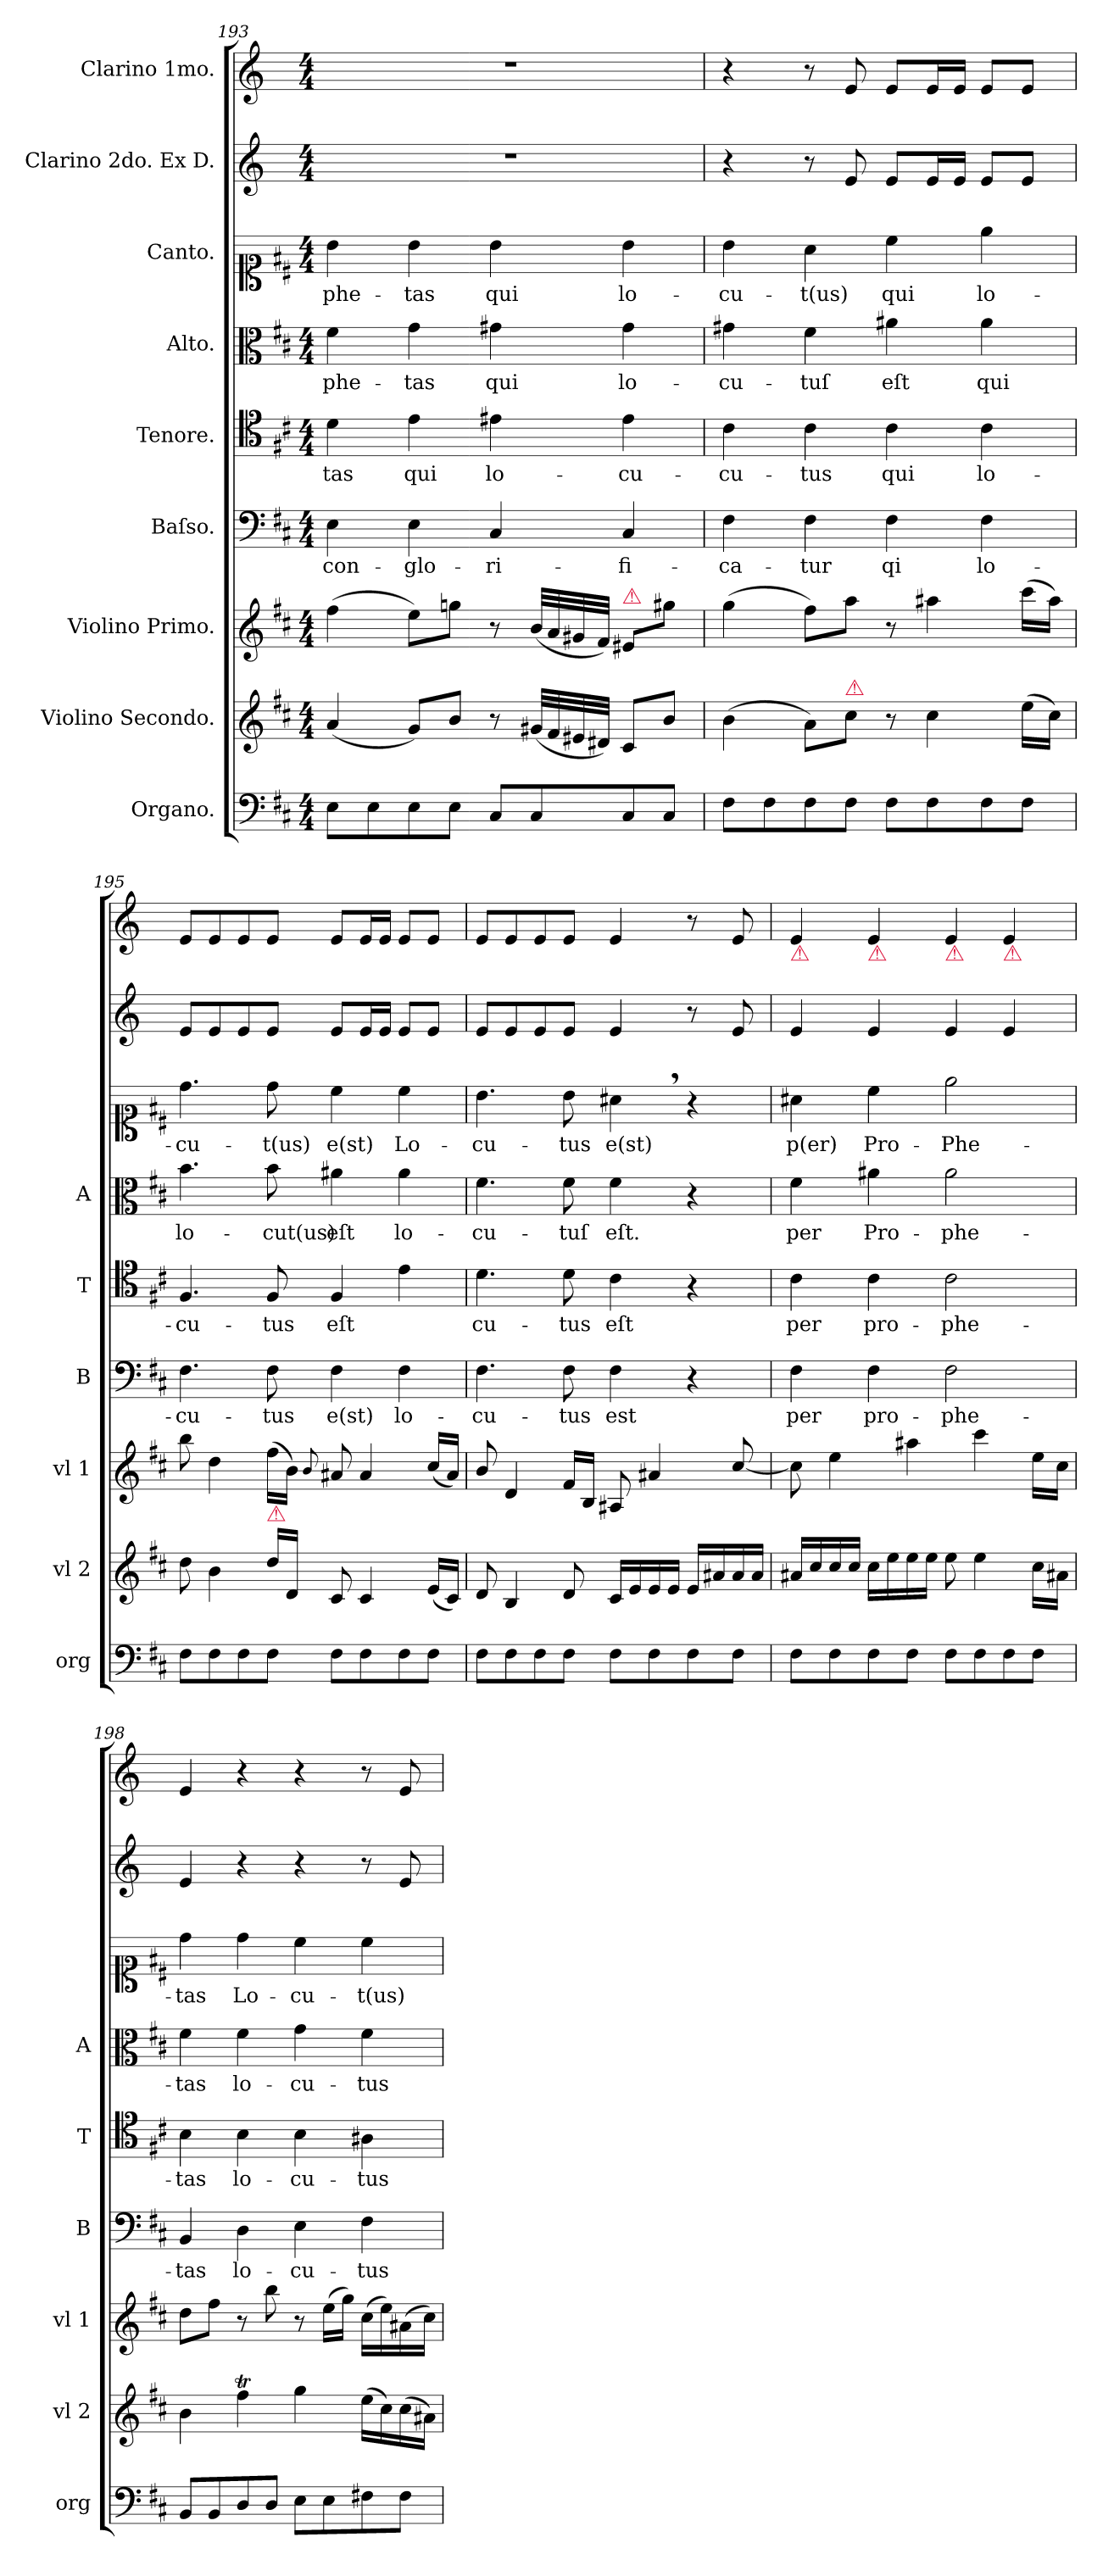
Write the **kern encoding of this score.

**kern	**kern	**kern	**kern	**text	**kern	**text	**kern	**text	**kern	**text	**kern	**kern
*part9	*part8	*part7	*part6	*part6	*part5	*part5	*part4	*part4	*part3	*part3	*part2	*part1
*staff9	*staff8	*staff7	*staff6	*staff6	*staff5	*staff5	*staff4	*staff4	*staff3	*staff3	*staff2	*staff1
*I"Organo.	*I"Violino Secondo.	*I"Violino Primo.	*I"Baſso.	*	*I"Tenore.	*	*I"Alto.	*	*I"Canto.	*	*I"Clarino 2do. Ex D.	*I"Clarino 1mo.
*I'org	*I'vl 2	*I'vl 1	*I'B	*	*I'T	*	*I'A	*	*	*	*	*
*clefF4	*clefG2	*clefG2	*clefF4	*	*clefC4	*	*clefC3	*	*clefC1	*	*clefG2	*clefG2
*	*	*	*	*	*	*	*	*	*	*	*ITrd-1c-2	*ITrd-1c-2
*k[f#c#]	*k[f#c#]	*k[f#c#]	*k[f#c#]	*	*k[f#c#]	*	*k[f#c#]	*	*k[f#c#]	*	*k[f#c#]	*k[f#c#]
*M4/4	*M4/4	*M4/4	*M4/4	*	*M4/4	*	*M4/4	*	*M4/4	*	*M4/4	*M4/4
=193	=193	=193	=193	=193	=193	=193	=193	=193	=193	=193	=193	=193
8E\L	(<4a/	(<4ff#\	4E\	con-	4d\	-tas	4f#\	-phe-	4b\	-phe-	1r	1r
8E\	.	.	.	.	.	.	.	.	.	.	.	.
8E\	8g/L)	8ee\L)	4E\	-glo-	4e\	qui	4g\	-tas	4b\	-tas	.	.
8E\J	8b/J	8ggn\J	.	.	.	.	.	.	.	.	.	.
8C#/L	8r	8r	4C#/	-ri-	4e#X\	lo-	4g#X\	qui	4b\	qui	.	.
8C#/	(<32g#X/LLL	(32b/LLL	.	.	.	.	.	.	.	.	.	.
.	32f#/	32a/	.	.	.	.	.	.	.	.	.	.
.	32e#X/	32g#X/	.	.	.	.	.	.	.	.	.	.
.	32d#X/JJJ)	32f#/JJJ)	.	.	.	.	.	.	.	.	.	.
!	!	!LO:TX:a:color=crimson:t=⚠	!	!	!	!	!	!	!	!	!	!
8C#/	8c#/L	8e#X/L	4C#/	-fi-	4e#\	-cu-	4g#\	lo-	4b\	lo-	.	.
8C#/J	8b/J	8gg#X\J	.	.	.	.	.	.	.	.	.	.
=194	=194	=194	=194	=194	=194	=194	=194	=194	=194	=194	=194	=194
8F#\L	(>4b\	(>4gg\	4F#\	-ca-	4c#\	-cu-	4g#X\	-cu-	4b\	-cu-	4r	4r
8F#\	.	.	.	.	.	.	.	.	.	.	.	.
8F#\	8a\L)	8ff#\L)	4F#\	-tur	4c#\	-tus	4f#\	-tuſ	4a\	-t(us)	8r	8r
!	!LO:TX:a:color=crimson:t=⚠	!	!	!	!	!	!	!	!	!	!	!
8F#\J	8cc#\J	8aa\J	.	.	.	.	.	.	.	.	8f#/	8f#/
8F#\L	8r	8r	4F#\	qi	4c#\	qui	4a#X\	eſt	4cc#\	qui	8f#/L	8f#/L
8F#\	4cc#\	4aa#X\	.	.	.	.	.	.	.	.	16f#/L	16f#/L
.	.	.	.	.	.	.	.	.	.	.	16f#/JJ	16f#/JJ
8F#\	.	.	4F#\	lo-	4c#\	lo-	4a#\	qui	4ee\	lo-	8f#/L	8f#/L
8F#\J	(>16ee\LL	(>16ccc#\LL	.	.	.	.	.	.	.	.	8f#/J	8f#/J
.	16cc#\JJ)	16aa#\JJ)	.	.	.	.	.	.	.	.	.	.
=195	=195	=195	=195	=195	=195	=195	=195	=195	=195	=195	=195	=195
8F#\L	8dd\	8bb\	4.F#\	-cu-	4.F#/	-cu-	4.b\	lo-	4.dd\	-cu-	8f#/L	8f#/L
8F#\	4b\	4dd\	.	.	.	.	.	.	.	.	8f#/	8f#/
8F#\	.	.	.	.	.	.	.	.	.	.	8f#/	8f#/
!	!LO:TX:a:color=crimson:t=⚠	!	!	!	!	!	!	!	!	!	!	!
8F#\J	16dd\LL	(>16ff#\LL	8F#\	-tus	8F#/	-tus	8b\	-cut(us)	8dd\	-t(us)	8f#/J	8f#/J
.	16d/JJ	16b\JJ)	.	.	.	.	.	.	.	.	.	.
.	.	8qqb/	.	.	.	.	.	.	.	.	.	.
8F#\L	8c#/	8a#X/	4F#\	e(st)	4F#/	eſt	4a#X\	eſt	4cc#\	e(st)	8f#/L	8f#/L
8F#\	4c#/	4a#/	.	.	.	.	.	.	.	.	16f#/L	16f#/L
.	.	.	.	.	.	.	.	.	.	.	16f#/JJ	16f#/JJ
8F#\	.	.	4F#\	lo-	4e\	.	4a#\	lo-	4cc#\	Lo-	8f#/L	8f#/L
8F#\J	(<16e/LL	(<16cc#/LL	.	.	.	.	.	.	.	.	8f#/J	8f#/J
.	16c#/JJ)	16a#/JJ)	.	.	.	.	.	.	.	.	.	.
=196	=196	=196	=196	=196	=196	=196	=196	=196	=196	=196	=196	=196
8F#\L	8d/	8b/	4.F#\	-cu-	4.d\	cu-	4.f#\	-cu-	4.b\	-cu-	8f#/L	8f#/L
8F#\	4B/	4d/	.	.	.	.	.	.	.	.	8f#/	8f#/
8F#\	.	.	.	.	.	.	.	.	.	.	8f#/	8f#/
8F#\J	8d/	16f#/LL	8F#\	-tus	8d\	-tus	8f#\	-tuſ	8b\	-tus	8f#/J	8f#/J
.	.	16B/JJ	.	.	.	.	.	.	.	.	.	.
8F#\L	16c#/LL	8A#X/	4F#\	est	4c#\	eſt	4f#\	eſt.	4a#X,\	e(st)	4f#/	4f#/
.	16e/	.	.	.	.	.	.	.	.	.	.	.
8F#\	16e/	4a#X/	.	.	.	.	.	.	.	.	.	.
.	16e/JJ	.	.	.	.	.	.	.	.	.	.	.
8F#\	16e/LL	.	4r	.	4r	.	4r	.	4r	.	8r	8r
.	16a#X/	.	.	.	.	.	.	.	.	.	.	.
8F#\J	16a#/	[8cc#/	.	.	.	.	.	.	.	.	8f#/	8f#/
.	16a#/JJ	.	.	.	.	.	.	.	.	.	.	.
=197	=197	=197	=197	=197	=197	=197	=197	=197	=197	=197	=197	=197
!	!	!	!	!	!	!	!	!	!	!	!	!LO:TX:b:color=crimson:t=⚠
8F#\L	16a#X/LL	8cc#\]	4F#\	per	4c#\	per	4f#\	per	4a#X\	p(er)	4f#/	4f#/
.	16cc#/	.	.	.	.	.	.	.	.	.	.	.
8F#\	16cc#/	4ee\	.	.	.	.	.	.	.	.	.	.
.	16cc#/JJ	.	.	.	.	.	.	.	.	.	.	.
!	!	!	!	!	!	!	!	!	!	!	!	!LO:TX:b:color=crimson:t=⚠
8F#\	16cc#\LL	.	4F#\	pro-	4c#\	pro-	4a#X\	Pro-	4cc#\	Pro-	4f#/	4f#/
.	16ee\	.	.	.	.	.	.	.	.	.	.	.
8F#\J	16ee\	4aa#X\	.	.	.	.	.	.	.	.	.	.
.	16ee\JJ	.	.	.	.	.	.	.	.	.	.	.
!	!	!	!	!	!	!	!	!	!	!	!	!LO:TX:b:color=crimson:t=⚠
8F#\L	8ee\	.	2F#\	-phe-	2c#\	-phe-	2a#\	-phe-	2ee\	-Phe-	4f#/	4f#/
8F#\	4ee\	4ccc#\	.	.	.	.	.	.	.	.	.	.
!	!	!	!	!	!	!	!	!	!	!	!	!LO:TX:b:color=crimson:t=⚠
8F#\	.	.	.	.	.	.	.	.	.	.	4f#/	4f#/
8F#\J	16cc#\LL	16ee\LL	.	.	.	.	.	.	.	.	.	.
.	16a#X\JJ	16cc#\JJ	.	.	.	.	.	.	.	.	.	.
=198	=198	=198	=198	=198	=198	=198	=198	=198	=198	=198	=198	=198
8BB/L	4b\	8dd\L	4BB/	-tas	4B\	-tas	4f#\	-tas	4dd\	-tas	4f#/	4f#/
8BB/	.	8ff#\J	.	.	.	.	.	.	.	.	.	.
8D/	4ff#t\	8r	4D\	lo-	4B\	lo-	4f#\	lo-	4dd\	Lo-	4r	4r
8D/J	.	8bb\	.	.	.	.	.	.	.	.	.	.
8E\L	4gg\	8r	4E\	-cu-	4B\	-cu-	4g\	-cu-	4cc#\	-cu-	4r	4r
8E\	.	(>16ee\LL	.	.	.	.	.	.	.	.	.	.
.	.	16gg\JJ)	.	.	.	.	.	.	.	.	.	.
8F#X\	(>16ee\LL	(>16cc#\LL	4F#\	-tus	4A#X\	-tus	4f#\	-tus	4cc#\	-t(us)	8r	8r
.	16cc#\)	16ee\)	.	.	.	.	.	.	.	.	.	.
8F#\J	(>16cc#\	(>16a#X\	.	.	.	.	.	.	.	.	8f#/	8f#/
.	16a#X\JJ)	16cc#\JJ)	.	.	.	.	.	.	.	.	.	.
=	=	=	=	=	=	=	=	=	=	=	=	=
*-	*-	*-	*-	*-	*-	*-	*-	*-	*-	*-	*-	*-
